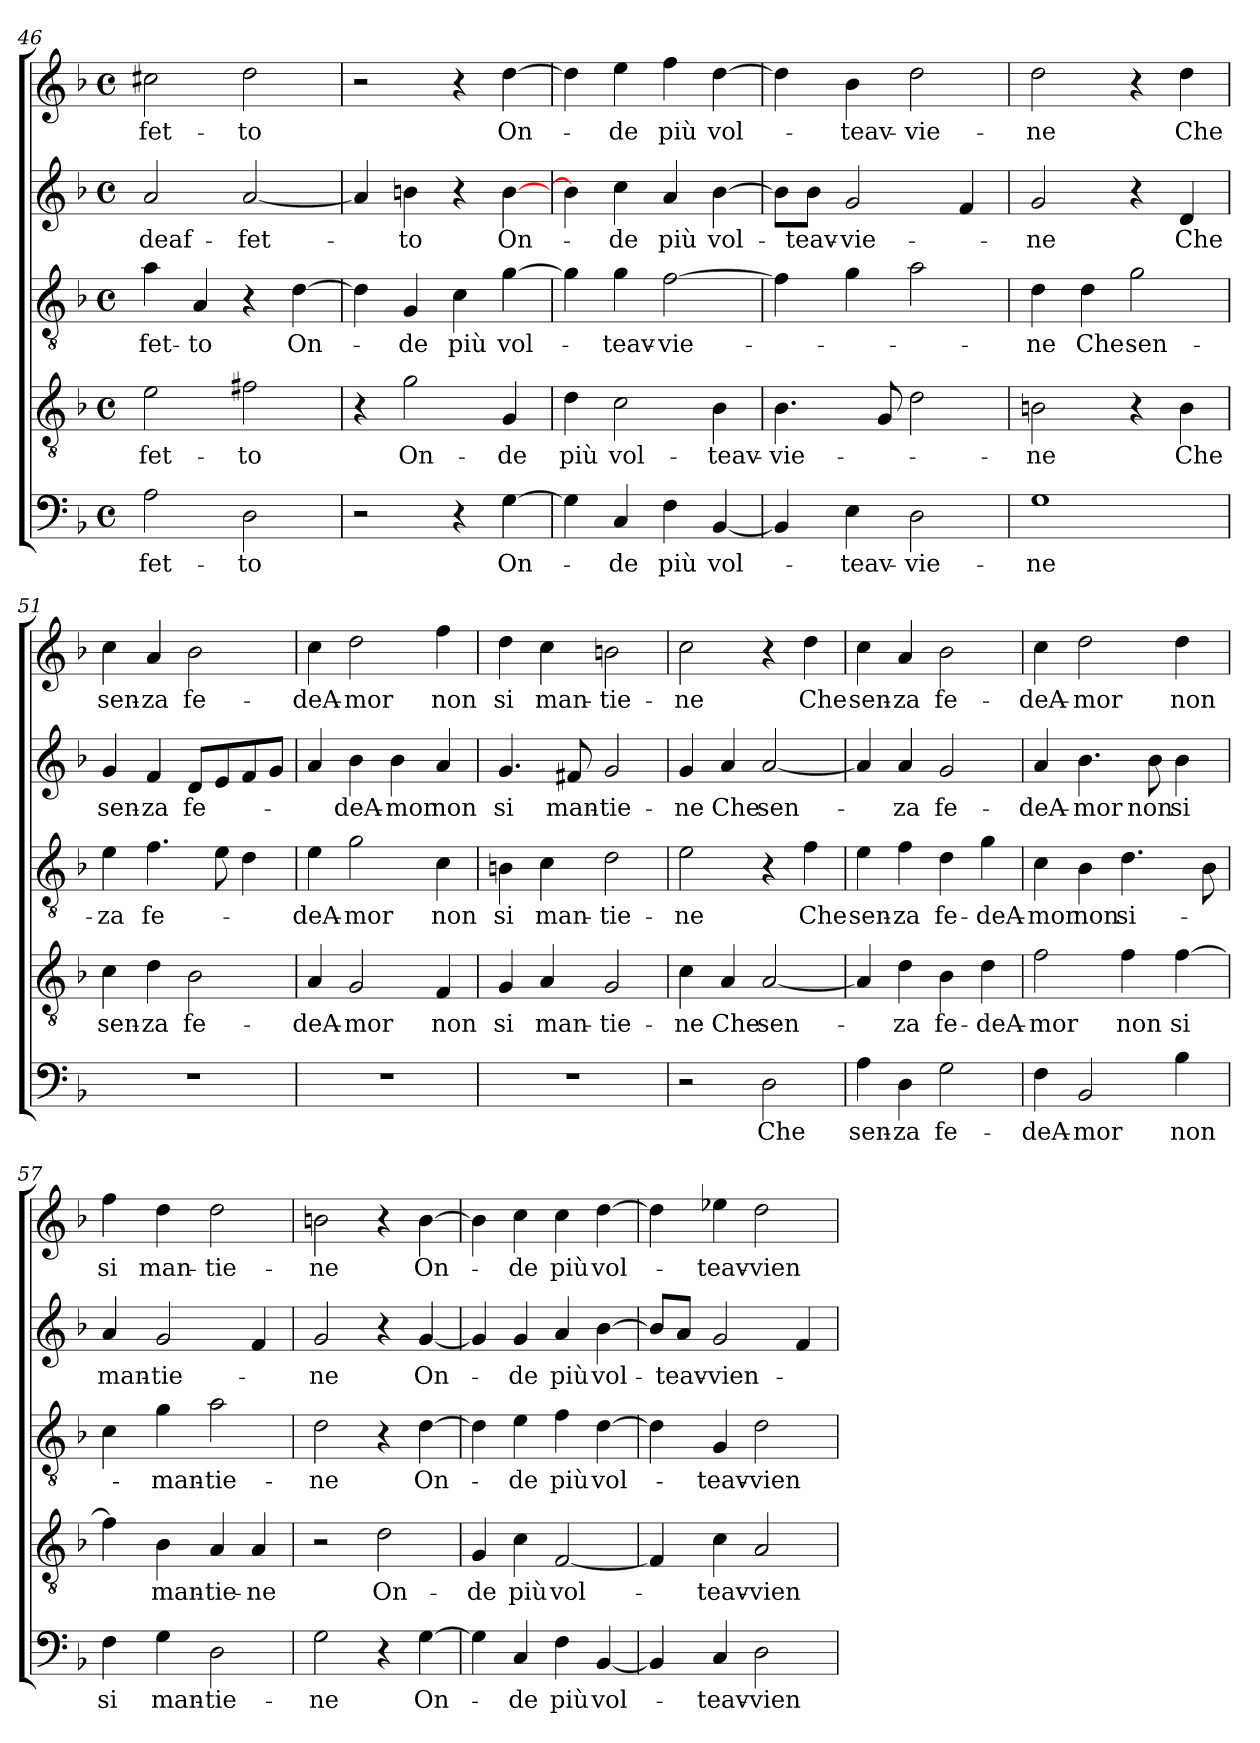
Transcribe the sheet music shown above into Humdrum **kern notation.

**kern	**text	**kern	**text	**kern	**text	**kern	**text	**kern	**text
*part5	*part5	*part4	*part4	*part3	*part3	*part2	*part2	*part1	*part1
*staff5	*staff5	*staff4	*staff4	*staff3	*staff3	*staff2	*staff2	*staff1	*staff1
*clefF4	*	*clefGv2	*	*clefGv2	*	*clefG2	*	*clefG2	*
*k[b-]	*	*k[b-]	*	*k[b-]	*	*k[b-]	*	*k[b-]	*
*F:	*	*F:	*	*F:	*	*F:	*	*F:	*
*M4/4	*	*M4/4	*	*M4/4	*	*M4/4	*	*M4/4	*
*met(c)	*	*met(c)	*	*met(c)	*	*met(c)	*	*met(c)	*
=46	=46	=46	=46	=46	=46	=46	=46	=46	=46
2A\	-fet-	2e\	-fet-	4a\	-fet-	2a/	-deaf-	2cc#X\	-fet-
.	.	.	.	4A/	-to	.	.	.	.
2D\	-to	2f#X\	-to	4r	.	[2a/	-fet-	2dd\	-to
.	.	.	.	[4d\	On-	.	.	.	.
=47	=47	=47	=47	=47	=47	=47	=47	=47	=47
2r	.	4r	.	4d\]	.	4a/]	.	2r	.
.	.	2g\	On-	4G/	-de	4bn\	-to	.	.
4r	.	.	.	4c\	più	4r	.	4r	.
[4G\	On-	4G/	-de	[4g\	vol-	[4b\	On-	[4dd\	On-
!!LO:LB:g=z
=48	=48	=48	=48	=48	=48	=48	=48	=48	=48
4G\]	.	4d\	più	4g\]	.	4b-\]	.	4dd\]	.
4C/	-de	2c\	vol-	4g\	-teav-	4cc\	-de	4ee\	-de
4F\	più	.	.	[2f\	-vie-	4a/	più	4ff\	più
[4BB-/	vol-	4B-\	-teav-	.	.	[4b-\	vol-	[4dd\	vol-
=49	=49	=49	=49	=49	=49	=49	=49	=49	=49
4BB-/]	.	4.B-\	-vie-	4f\]	.	8b-\L]	.	4dd\]	.
.	.	.	.	.	.	8b-\J	-teav-	.	.
4E\	-teav-	.	.	4g\	.	2g/	-vie-	4b-\	-teav-
.	.	8G/	.	.	.	.	.	.	.
2D\	-vie-	2d\	.	2a\	.	.	.	2dd\	-vie-
.	.	.	.	.	.	4f/	.	.	.
=50	=50	=50	=50	=50	=50	=50	=50	=50	=50
1G	-ne	2Bn\	-ne	4d\	-ne	2g/	-ne	2dd\	-ne
.	.	.	.	4d\	Che	.	.	.	.
.	.	4r	.	2g\	sen-	4r	.	4r	.
.	.	4B\	Che	.	.	4d/	Che	4dd\	Che
=51	=51	=51	=51	=51	=51	=51	=51	=51	=51
1r	.	4c\	sen-	4e\	-za	4g/	sen-	4cc\	sen-
.	.	4d\	-za	4.f\	fe-	4f/	-za	4a/	-za
.	.	2B-\	fe-	.	.	8d/L	fe-	2b-\	fe-
.	.	.	.	8e\	.	8e/	.	.	.
.	.	.	.	4d\	.	8f/	.	.	.
.	.	.	.	.	.	8g/J	.	.	.
=52	=52	=52	=52	=52	=52	=52	=52	=52	=52
1r	.	4A/	-deA-	4e\	-deA-	4a/	.	4cc\	-deA-
.	.	2G/	-mor	2g\	-mor	4b-\	-deA-	2dd\	-mor
.	.	.	.	.	.	4b-\	-mor	.	.
.	.	4F/	non	4c\	non	4a/	non	4ff\	non
=53	=53	=53	=53	=53	=53	=53	=53	=53	=53
1r	.	4G/	si	4Bn\	si	4.g/	si	4dd\	si
.	.	4A/	man-	4c\	man-	.	.	4cc\	man-
.	.	.	.	.	.	8f#X/	man-	.	.
.	.	2G/	-tie-	2d\	-tie-	2g/	-tie-	2bn\	-tie-
!!LO:PB:g=z
=54	=54	=54	=54	=54	=54	=54	=54	=54	=54
2r	.	4c\	-ne	2e\	-ne	4g/	-ne	2cc\	-ne
.	.	4A/	Che	.	.	4a/	Che	.	.
2D\	Che	[2A/	sen-	4r	.	[2a/	sen-	4r	.
.	.	.	.	4f\	Che	.	.	4dd\	Che
=55	=55	=55	=55	=55	=55	=55	=55	=55	=55
4A\	sen-	4A/]	.	4e\	sen-	4a/]	.	4cc\	sen-
4D\	-za	4d\	-za	4f\	-za	4a/	-za	4a/	-za
2G\	fe-	4B-\	fe-	4d\	fe-	2g/	fe-	2b-\	fe-
.	.	4d\	-deA-	4g\	-deA-	.	.	.	.
=56	=56	=56	=56	=56	=56	=56	=56	=56	=56
4F\	-deA-	2f\	-mor	4c\	-mor	4a/	-deA-	4cc\	-deA-
2BB-/	-mor	.	.	4B-\	non	4.b-\	-mor	2dd\	-mor
.	.	4f\	non	4.d\	si-	.	.	.	.
.	.	.	.	.	.	8b-\	non	.	.
4B-\	non	[4f\	si	.	.	4b-\	si	4dd\	non
.	.	.	.	8B-\	.	.	.	.	.
=57	=57	=57	=57	=57	=57	=57	=57	=57	=57
4F\	si	4f\]	.	4c\	.	4a/	man-	4ff\	si
4G\	man-	4B-\	man-	4g\	-man-	2g/	-tie-	4dd\	man-
2D\	-tie-	4A/	-tie-	2a\	-tie-	.	.	2dd\	-tie-
.	.	4A/	-ne	.	.	4f/	.	.	.
=58	=58	=58	=58	=58	=58	=58	=58	=58	=58
2G\	-ne	2r	.	2d\	-ne	2g/	-ne	2bn\	-ne
4r	.	2d\	On-	4r	.	4r	.	4r	.
[4G\	On-	.	.	[4d\	On-	[4g/	On-	[4b\	On-
=59	=59	=59	=59	=59	=59	=59	=59	=59	=59
4G\]	.	4G/	-de	4d\]	.	4g/]	.	4b\]	.
4C/	-de	4c\	più	4e\	-de	4g/	-de	4cc\	-de
4F\	più	[2F/	vol-	4f\	più	4a/	più	4cc\	più
[4BB-/	vol-	.	.	[4d\	vol-	[4b-\	vol-	[4dd\	vol-
!!LO:LB:g=z
=60	=60	=60	=60	=60	=60	=60	=60	=60	=60
4BB-/]	.	4F/]	.	4d\]	.	8b-/L]	.	4dd\]	.
.	.	.	.	.	.	8a/J	-teav-	.	.
4C/	-teav-	4c\	-teav-	4G/	-teav-	2g/	-vien-	4ee-X\	-teav-
2D\	-vien-	2A/	-vien-	2d\	-vien-	.	.	2dd\	-vien-
.	.	.	.	.	.	4f/	.	.	.
=	=	=	=	=	=	=	=	=	=
*-	*-	*-	*-	*-	*-	*-	*-	*-	*-
